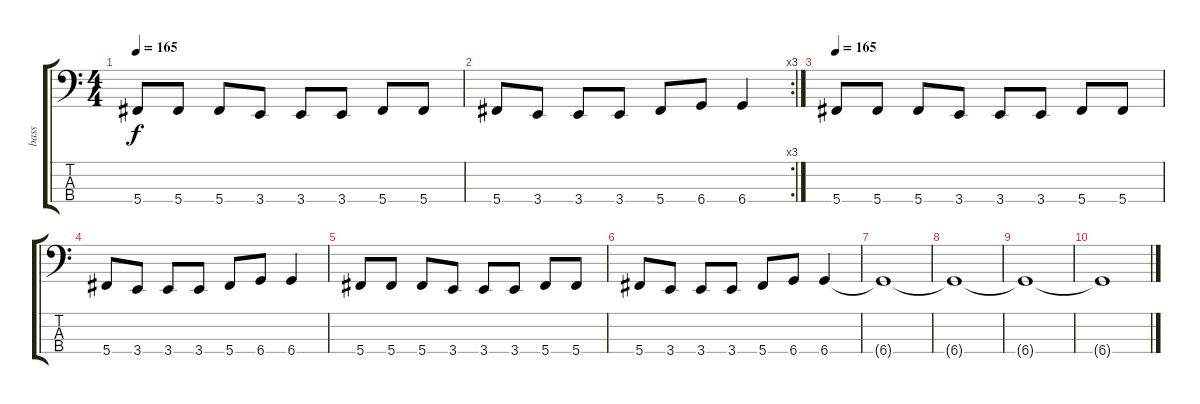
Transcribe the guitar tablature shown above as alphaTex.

\track ("bass" "bass") {instrument electricbassfinger}
\staff {score tabs}
\tuning (Gb2 Db2 Ab1 Db1) {hide}
\ts (4 4)
\tempo 165
\clef f4
\ks c
5.4.8{dy f} 5.4.8 5.4.8 3.4.8 3.4.8 3.4.8 5.4.8 5.4.8 |
\rc 3
5.4.8 3.4.8 3.4.8 3.4.8 5.4.8 6.4.8 6.4.4 |
\tempo 165
5.4.8 5.4.8 5.4.8 3.4.8 3.4.8 3.4.8 5.4.8 5.4.8 |
5.4.8 3.4.8 3.4.8 3.4.8 5.4.8 6.4.8 6.4.4 |
5.4.8 5.4.8 5.4.8 3.4.8 3.4.8 3.4.8 5.4.8 5.4.8 |
5.4.8 3.4.8 3.4.8 3.4.8 5.4.8 6.4.8 6.4.4 |
6.4{t}.1 |
6.4{t}.1 |
6.4{t}.1 |
6.4{t}.1
